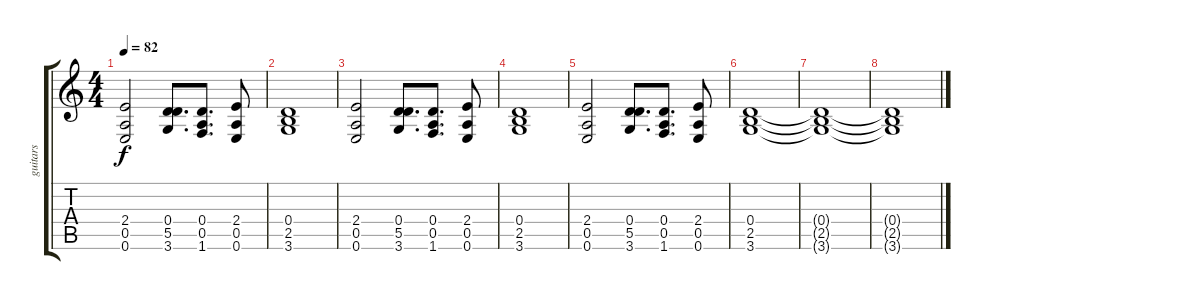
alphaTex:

\track ("guitars" "guitars") {instrument overdrivenguitar}
\staff {score tabs}
\tuning (E4 B3 G3 D3 A2 E2) {hide}
\ts (4 4)
\tempo 82
\clef g2
\ks c
(2.4 0.5 0.6).2{dy f} (0.4 5.5 3.6).8{d} (0.4 0.5 1.6).8{d} (2.4 0.5 0.6).8 |
(0.4 2.5 3.6).1 |
(2.4 0.5 0.6).2 (0.4 5.5 3.6).8{d} (0.4 0.5 1.6).8{d} (2.4 0.5 0.6).8 |
(0.4 2.5 3.6).1 |
(2.4 0.5 0.6).2 (0.4 5.5 3.6).8{d} (0.4 0.5 1.6).8{d} (2.4 0.5 0.6).8 |
(0.4 2.5 3.6).1{volume 6} |
(0.4{t} 2.5{t} 3.6{t}).1 |
(0.4{t} 2.5{t} 3.6{t}).1
